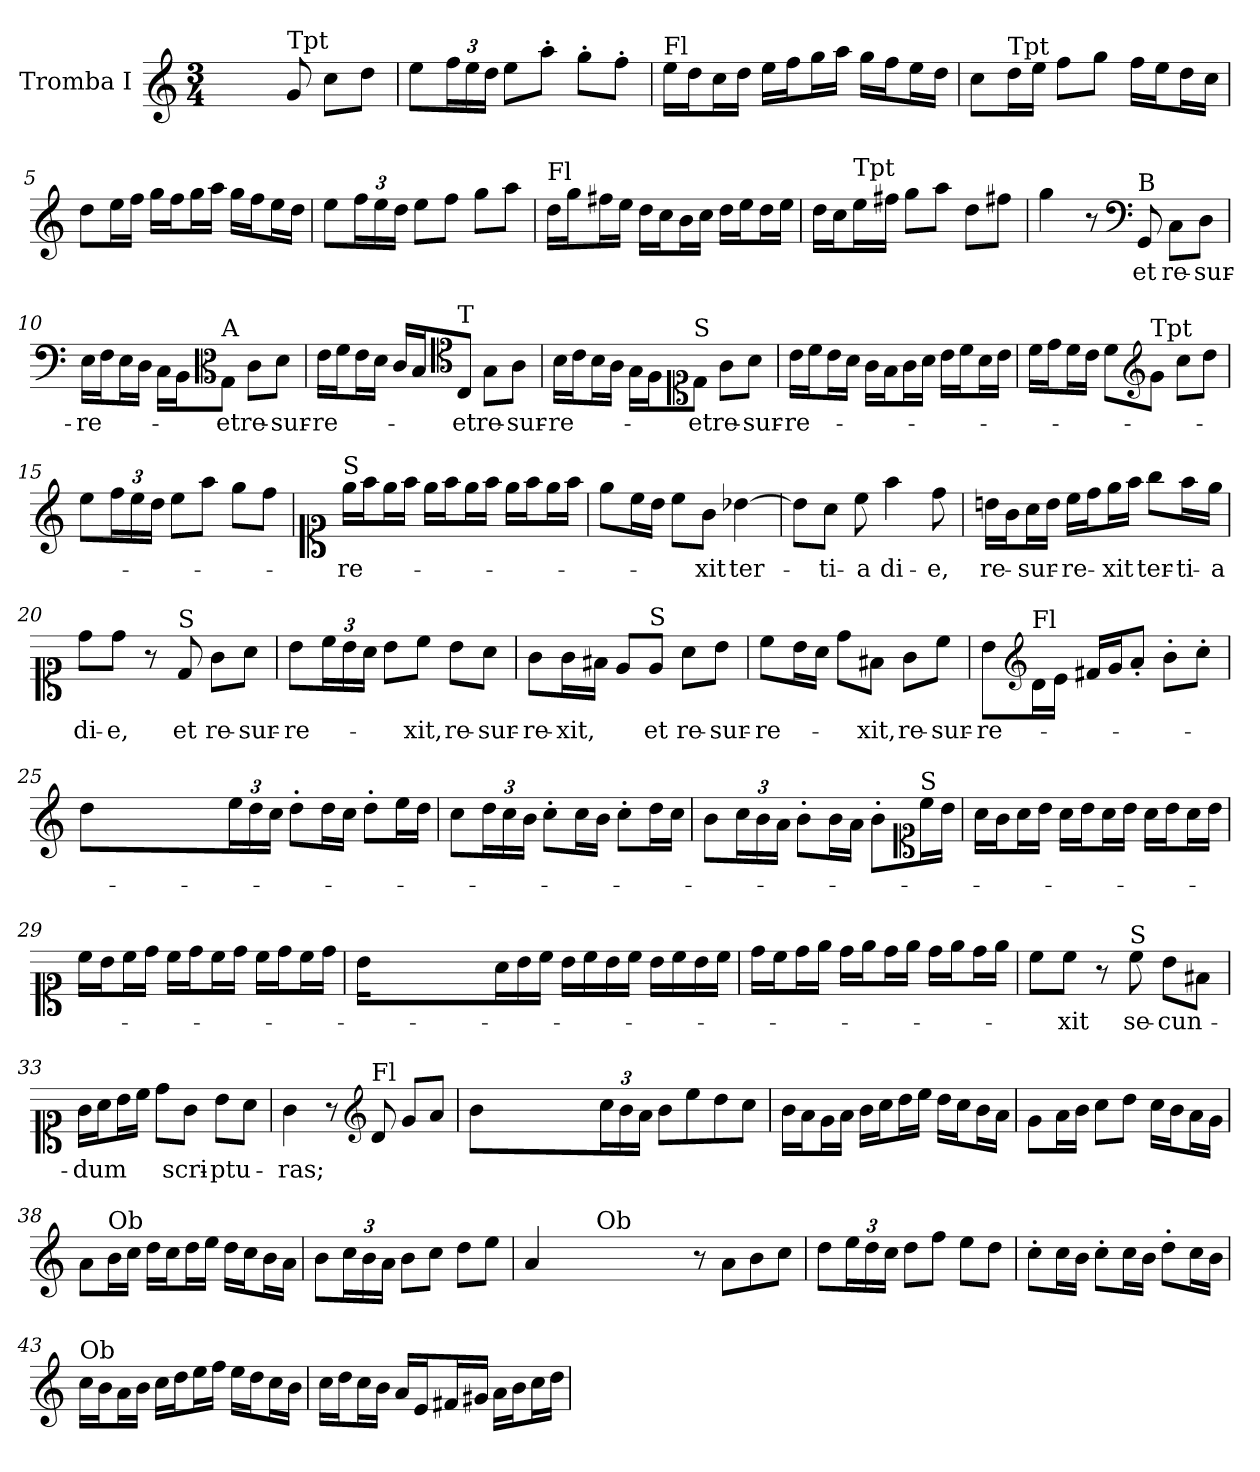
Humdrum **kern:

**kern	**text
*part1	*part1
*staff1	*staff1
*I"Tromba I	*
*I'Tr. I	*
*clefG2	*
*ITrd-1c-2	*
*k[f#c#]	*
*M3/4	*
=1	=1
4.ryy	.
!LO:TX:a:t=Tpt	!
8a	.
8dd\L	.
8ee\J	.
=2	=2
8ff#\L	.
*Xbrackettup	*
24gg\L	.
24ff#\	.
24ee\JJ	.
8ff#\L	.
8bb'\J	.
8aa'\L	.
8gg'\J	.
=3	=3
!LO:TX:a:t=Fl	!
16ff#\LL	.
16ee\J	.
16dd\L	.
16ee\JJ	.
16ff#\LL	.
16gg\J	.
16aa\L	.
16bb\JJ	.
16aa\LL	.
16gg\J	.
16ff#\L	.
16ee\JJ	.
=4	=4
8dd\L	.
!LO:TX:a:t=Tpt	!
16ee\L	.
16ff#\JJ	.
8gg\L	.
8aa\J	.
16gg\LL	.
16ff#\J	.
16ee\L	.
16dd\JJ	.
=5	=5
8ee\L	.
16ff#\L	.
16gg\JJ	.
16aa\LL	.
16gg\J	.
16aa\L	.
16bb\JJ	.
16aa\LL	.
16gg\J	.
16ff#\L	.
16ee\JJ	.
=6	=6
8ff#\L	.
24gg\L	.
24ff#\	.
24ee\JJ	.
8ff#\L	.
8gg\J	.
8aa\L	.
8bb\J	.
=7	=7
!LO:TX:a:t=Fl	!
16ee\LL	.
16aa\J	.
16gg#X\L	.
16ff#\JJ	.
16ee\LL	.
16dd\J	.
16cc#\L	.
16dd\JJ	.
16ee\LL	.
16ff#\J	.
16ee\L	.
16ff#\JJ	.
=8	=8
16ee\LL	.
16dd\J	.
!LO:TX:a:t=Tpt	!
16ff#\L	.
16gg#X\JJ	.
8aa\L	.
8bb\J	.
8ee\L	.
8gg#X\J	.
=9	=9
4aa	.
8r	.
*clefF4	*
!LO:TX:a:t=B	!
8AA	et
8D\L	re-
8E\J	-sur-
=10	=10
16F#\LL	-re-
16G\J	.
16F#\L	.
16E\JJ	.
16D\LL	.
16C#\J	.
*clefC3	*
!LO:TX:a:t=A	!
8A\J	et
8d\L	re-
8e\J	-sur-
=11	=11
16f#\LL	-re-
16g\J	.
16f#\L	.
16e\JJ	.
16d/LL	.
16c#/J	.
*clefC4	*
!LO:TX:a:t=T	!
8D/J	et
8A\L	re-
8B\J	-sur-
=12	=12
16c#\LL	-re-
16d\J	.
16c#\L	.
16B\JJ	.
16A\LL	.
16G\J	.
*clefC1	*
!LO:TX:a:t=S	!
8e\J	et
8a\L	re-
8b\J	-sur-
=13	=13
16cc#\LL	-re-
16dd\J	.
16cc#\L	.
16b\JJ	.
16a\LL	.
16g\J	.
16a\L	.
16b\JJ	.
16cc#\LL	.
16dd\J	.
16b\L	.
16cc#\JJ	.
=14	=14
16dd\LL	.
16ee\J	.
16dd\L	.
16cc#\JJ	.
8dd\L	.
*clefG2	*
!LO:TX:a:t=Tpt	!
8a\J	.
8dd\L	.
8ee\J	.
=15	=15
8ff#\L	.
24gg\L	.
24ff#\	.
24ee\JJ	.
8ff#\L	.
8bb\J	.
8aa\L	.
8gg\J	.
=16	=16
*clefC1	*
!LO:TX:a:t=S	!
16ff#\LL	-re-
16gg\J	.
16ff#\L	.
16gg\JJ	.
16ff#\LL	.
16gg\J	.
16ff#\L	.
16gg\JJ	.
16ff#\LL	.
16gg\J	.
16ff#\L	.
16gg\JJ	.
=17	=17
8ff#\L	.
16dd\L	.
16cc#\JJ	.
8dd\L	.
8a\J	-xit
[4ccn	ter-
=18	=18
8cc\L]	.
8b\J	-ti-
8dd	-a
4gg	di-
8ee	-e,
=19	=19
16cc#X\LL	re-
16a\J	.
16b\L	-sur-
16cc#\JJ	.
16dd\LL	-re-
16ee\J	.
16ff#\L	-xit
16gg\JJ	.
8aa\L	ter-
16gg\L	-ti-
16ff#\JJ	-a
=20	=20
8ee\L	di-
8ee\J	-e,
8r	.
!LO:TX:a:t=S	!
8e	et
8a\L	re-
8b\J	-sur-
=21	=21
8cc#\L	-re-
24dd\L	.
24cc#\	.
24b\JJ	.
8cc#\L	.
8dd\J	-xit,
8cc#\L	re-
8b\J	-sur-
=22	=22
8a\L	-re-
16a\L	-xit,
16g#X\JJ	.
8f#/L	.
!LO:TX:a:t=S	!
8f#/J	et
8b\L	re-
8cc#\J	-sur-
=23	=23
8dd\L	-re-
16cc#\L	.
16b\JJ	.
8ee\L	.
8g#X\J	-xit,
8a\L	re-
8dd\J	-sur-
=24	=24
8cc#\L	-re-
*clefG2	*
!LO:TX:a:t=Fl	!
16e\L	.
16f#\JJ	.
16g#X/LL	.
16a/J	.
8b'/J	.
8cc#'\L	.
8dd'\J	.
=25	=25
*^	*
8ee\L	2.ryy	.
2.ryy	.	.
.	2.ryy	.
24ff#\L	.	.
24ee\	.	.
24dd\JJ	.	.
8ee'\L	.	.
16ee\L	.	.
16dd\JJ	.	.
8ee'\L	.	.
16ff#\L	.	.
16ee\JJ	.	.
*v	*v	*
=26	=26
8dd\L	.
24ee\L	.
24dd\	.
24cc#\JJ	.
8dd'\L	.
16dd\L	.
16cc#\JJ	.
8dd'\L	.
16ee\L	.
16dd\JJ	.
=27	=27
8cc#\L	.
24dd\L	.
24cc#\	.
24b\JJ	.
8cc#'\L	.
16cc#\L	.
16b\JJ	.
8cc#'\L	.
*clefC1	*
!LO:TX:a:t=S	!
16dd\L	.
16cc#\JJ	.
=28	=28
16b\LL	.
16a\J	.
16b\L	.
16cc#\JJ	.
16b\LL	.
16cc#\J	.
16b\L	.
16cc#\JJ	.
16b\LL	.
16cc#\J	.
16b\L	.
16cc#\JJ	.
=29	=29
16dd\LL	.
16cc#\J	.
16dd\L	.
16ee\JJ	.
16dd\LL	.
16ee\J	.
16dd\L	.
16ee\JJ	.
16dd\LL	.
16ee\J	.
16dd\L	.
16ee\JJ	.
=30	=30
*^	*
16cc#\LL	2.ryy	.
2.ryy	.	.
.	2.ryy	.
16b\	.	.
16cc#\	.	.
16dd\JJ	.	.
16cc#\LL	.	.
16dd\	.	.
16cc#\	.	.
16dd\JJ	.	.
16cc#\LL	.	.
16dd\	.	.
16cc#\	.	.
16dd\JJ	.	.
*v	*v	*
=31	=31
16ee\LL	.
16dd\J	.
16ee\L	.
16ff#\JJ	.
16ee\LL	.
16ff#\J	.
16ee\L	.
16ff#\JJ	.
16ee\LL	.
16ff#\J	.
16ee\L	.
16ff#\JJ	.
=32	=32
8dd\L	.
8dd\J	-xit
8r	.
!LO:TX:a:t=S	!
8dd	se-
8cc#\L	-cun-
8g#X\J	.
=33	=33
16a\LL	-dum
16b\J	.
16cc#\L	.
16dd\JJ	.
8ee\L	.
8a\J	scri-
8cc#\L	-ptu-
8b\J	.
=34	=34
4a	-ras;
8r	.
*clefG2	*
!LO:TX:a:t=Fl	!
8e	.
8a/L	.
8b/J	.
=35	=35
*^	*
8cc#\L	2.ryy	.
2.ryy	.	.
.	2.ryy	.
24dd\L	.	.
24cc#\	.	.
24b\JJ	.	.
8cc#\L	.	.
8ff#\	.	.
8ee\	.	.
8dd\J	.	.
*v	*v	*
=36	=36
16cc#\LL	.
16b\J	.
16a\L	.
16b\JJ	.
16cc#\LL	.
16dd\J	.
16ee\L	.
16ff#\JJ	.
16ee\LL	.
16dd\J	.
16cc#\L	.
16b\JJ	.
=37	=37
8a\L	.
16b\L	.
16cc#\JJ	.
8dd\L	.
8ee\J	.
16dd\LL	.
16cc#\J	.
16b\L	.
16a\JJ	.
=38	=38
8b\L	.
!LO:TX:a:t=Ob	!
16cc#\L	.
16dd\JJ	.
16ee\LL	.
16dd\J	.
16ee\L	.
16ff#\JJ	.
16ee\LL	.
16dd\J	.
16cc#\L	.
16b\JJ	.
=39	=39
8cc#\L	.
24dd\L	.
24cc#\	.
24b\JJ	.
8cc#\L	.
8dd\J	.
8ee\L	.
8ff#\J	.
=40	=40
*^	*
*	*^	*
4b	2.ryy	4.ryy	.
2.ryy	.	.	.
!	!	!LO:TX:a:t=Ob	!
.	.	1ryy	.
.	2.ryy	.	.
8r	.	.	.
8b\L	.	.	.
8cc#\	.	.	.
8dd\J	.	8ryy	.
*v	*v	*v	*
=41	=41
8ee\L	.
24ff#\L	.
24ee\	.
24dd\JJ	.
8ee\L	.
8gg\J	.
8ff#\L	.
8ee\J	.
=42	=42
8dd'\L	.
16dd\L	.
16cc#\JJ	.
8dd'\L	.
16dd\L	.
16cc#\JJ	.
8ee'\L	.
16dd\L	.
16cc#\JJ	.
=43	=43
!LO:TX:a:t=Ob	!
16dd\LL	.
16cc#\J	.
16b\L	.
16cc#\JJ	.
16dd\LL	.
16ee\J	.
16ff#\L	.
16gg\JJ	.
16ff#\LL	.
16ee\J	.
16dd\L	.
16cc#\JJ	.
=44	=44
16dd\LL	.
16ee\J	.
16dd\L	.
16cc#\JJ	.
16b/LL	.
16f#/J	.
16g#X/L	.
16a#X/JJ	.
16b\LL	.
16cc#\J	.
16dd\L	.
16ee\JJ	.
=	=
*-	*-
